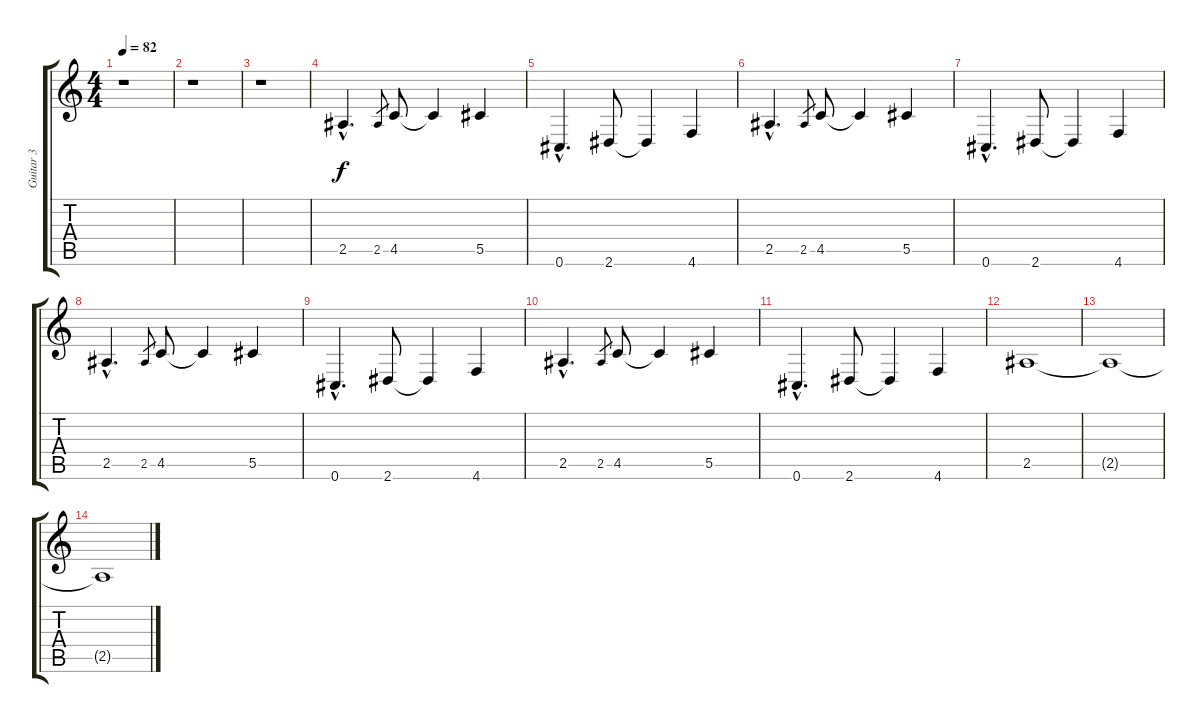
\track ("Guitar 3" "Guitar 3") {instrument distortionguitar}
\staff {score tabs}
\tuning (Db4 Ab3 Ab3 Db3 Ab2 Db2) {hide}
\ts (4 4)
\tempo 82
\clef g2
\ks c
r.1{dy f} |
r.1 |
r.1 |
2.5{hac}.4{d} 2.5.8{gr} 4.5.8 4.5{t}.4 5.5.4 |
0.6{hac}.4{d} 2.6.8 2.6{t}.4 4.6.4 |
2.5{hac}.4{d} 2.5.8{gr} 4.5.8 4.5{t}.4 5.5.4 |
0.6{hac}.4{d} 2.6.8 2.6{t}.4 4.6.4 |
2.5{hac}.4{d} 2.5.8{gr} 4.5.8 4.5{t}.4 5.5.4 |
0.6{hac}.4{d} 2.6.8 2.6{t}.4 4.6.4 |
2.5{hac}.4{d} 2.5.8{gr} 4.5.8 4.5{t}.4 5.5.4 |
0.6{hac}.4{d} 2.6.8 2.6{t}.4 4.6.4 |
2.5.1 |
2.5{t}.1 |
2.5{t}.1
